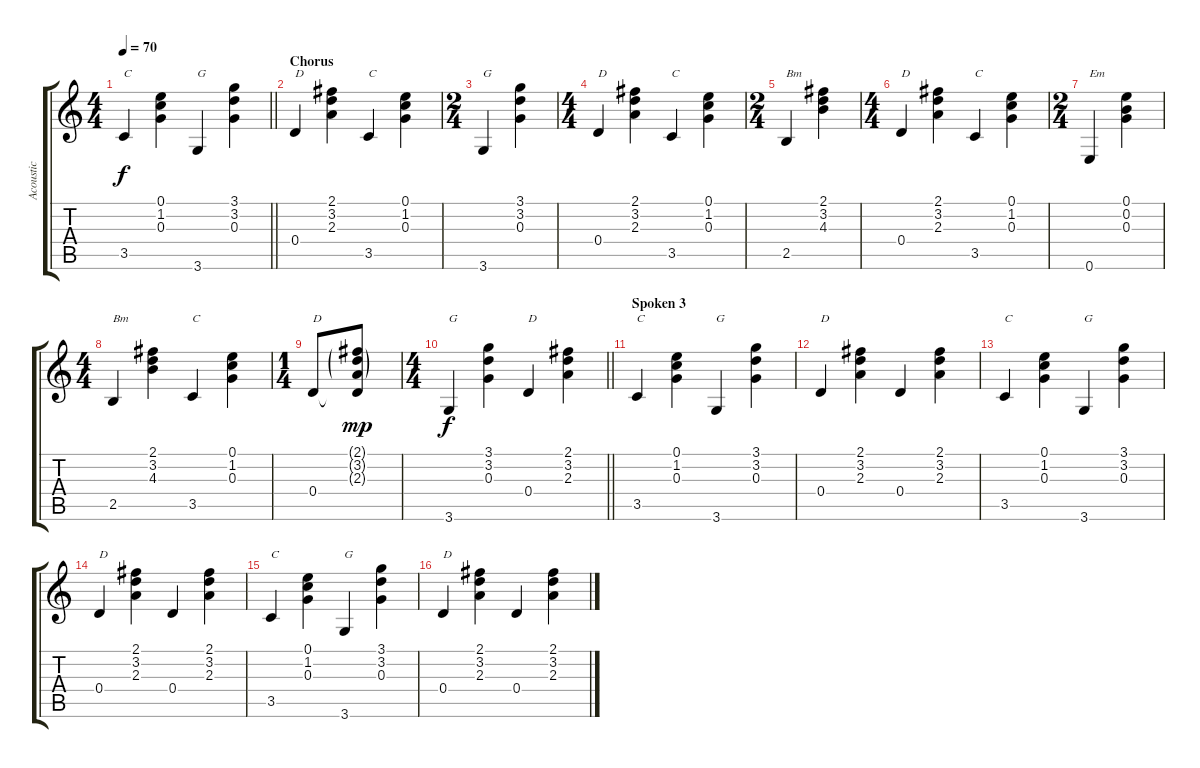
\track ("Acoustic" "Acoustic") {instrument acousticguitarsteel}
\staff {score tabs}
\tuning (E4 B3 G3 D3 A2 E2) {hide}
\ts (4 4)
\tempo 70
\clef g2
\barLineRight lightlight
\ks c
3.5.4{txt "C" dy f} (0.1 1.2 0.3).4 3.6.4{txt "G"} (3.1 3.2 0.3).4 |
\section ("" "Chorus")
0.4.4{txt "D"} (2.1 3.2 2.3).4 3.5.4{txt "C"} (0.1 1.2 0.3).4 |
\ts (2 4)
3.6.4{txt "G"} (3.1 3.2 0.3).4 |
\ts (4 4)
0.4.4{txt "D"} (2.1 3.2 2.3).4 3.5.4{txt "C"} (0.1 1.2 0.3).4 |
\ts (2 4)
2.5.4{txt "Bm"} (2.1 3.2 4.3).4 |
\ts (4 4)
0.4.4{txt "D"} (2.1 3.2 2.3).4 3.5.4{txt "C"} (0.1 1.2 0.3).4 |
\ts (2 4)
0.6.4{txt "Em"} (0.1 0.2 0.3).4 |
\ts (4 4)
2.5.4{txt "Bm"} (2.1 3.2 4.3).4 3.5.4{txt "C"} (0.1 1.2 0.3).4 |
\ts (1 4)
0.4.8{txt "D"} (2.1{g} 3.2{g} 2.3{g} 0.4{t}).8{dy mp} |
\ts (4 4)
\barLineRight lightlight
3.6.4{txt "G" dy f} (3.1 3.2 0.3).4 0.4.4{txt "D"} (2.1 3.2 2.3).4 |
\section ("" "Spoken 3")
3.5.4{txt "C"} (0.1 1.2 0.3).4 3.6.4{txt "G"} (3.1 3.2 0.3).4 |
0.4.4{txt "D"} (2.1 3.2 2.3).4 0.4.4 (2.1 3.2 2.3).4 |
3.5.4{txt "C"} (0.1 1.2 0.3).4 3.6.4{txt "G"} (3.1 3.2 0.3).4 |
0.4.4{txt "D"} (2.1 3.2 2.3).4 0.4.4 (2.1 3.2 2.3).4 |
3.5.4{txt "C"} (0.1 1.2 0.3).4 3.6.4{txt "G"} (3.1 3.2 0.3).4 |
0.4.4{txt "D"} (2.1 3.2 2.3).4 0.4.4 (2.1 3.2 2.3).4
